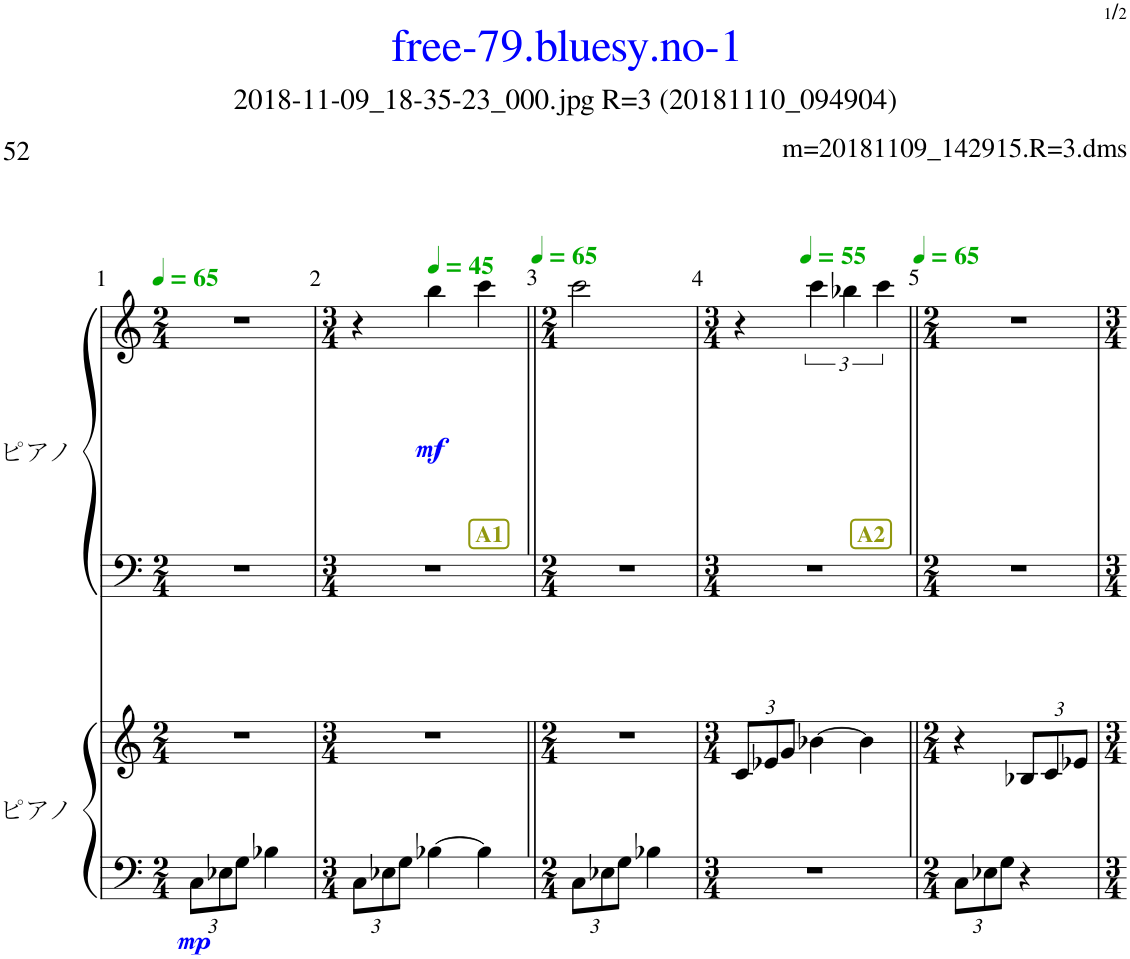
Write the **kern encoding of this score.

**kern	**kern	**dynam	**kern	**kern	**dynam
*part2	*part2	*part2	*part1	*part1	*part1
*staff4	*staff3	*staff3/4	*staff2	*staff1	*staff1/2
*I"ピアノ	*	*	*I"ピアノ	*	*
*clefF4	*clefG2	*	*clefF4	*clefG2	*
*k[]	*k[]	*	*k[]	*k[]	*
*M2/4	*M2/4	*	*M2/4	*M2/4	*
*MM65	*MM65	*	*MM65	*MM65	*
*Xbrackettup	*	*	*	*	*
=1	=1	=1	=1	=1	=1
!	!	!LO:DY:b=2	!	!	!
12C\L	2r	mp	2r	2r	.
12E-X\	.	.	.	.	.
12G\J	.	.	.	.	.
4B-X\	.	.	.	.	.
=2	=2	=2	=2	=2	=2
*M3/4	*M3/4	*	*M3/4	*M3/4	*
12C\L	2.r	.	2.r	4r	.
12E-X\	.	.	.	.	.
12G\J	.	.	.	.	.
*	*	*	*	*MM45	*
!	!	!	!	!	!LO:DY:b
[4B-X\	.	.	.	4bb\	mf
4B-\]	.	.	.	4ccc\	.
=3||	=3||	=3||	=3||	=3||	=3||
!!LO:REH:place=s1:b:B:cj:color=#91980E:fs=11:t=A1
*M2/4	*M2/4	*	*M2/4	*M2/4	*
*	*	*	*	*MM65	*
12C\L	2r	.	2r	2ccc\	.
12E-X\	.	.	.	.	.
12G\J	.	.	.	.	.
4B-X\	.	.	.	.	.
=4	=4	=4	=4	=4	=4
*M3/4	*M3/4	*	*M3/4	*M3/4	*
*	*Xbrackettup	*	*	*	*
2.r	12c/L	.	2.r	4r	.
.	12e-X/	.	.	.	.
.	12g/J	.	.	.	.
*	*	*	*	*MM55	*
.	[4b-X\	.	.	6ccc\	.
.	.	.	.	6bb-X\	.
.	4b-\]	.	.	.	.
.	.	.	.	6ccc\	.
=5||	=5||	=5||	=5||	=5||	=5||
!!LO:REH:place=s1:b:B:cj:color=#91980E:fs=11:t=A2
*M2/4	*M2/4	*	*M2/4	*M2/4	*
*	*	*	*	*MM65	*
12C\L	4r	.	2r	2r	.
12E-X\	.	.	.	.	.
12G\J	.	.	.	.	.
4r	12B-X/L	.	.	.	.
.	12c/	.	.	.	.
.	12e-X/J	.	.	.	.
=	=	=	=	=	=
*-	*-	*-	*-	*-	*-
